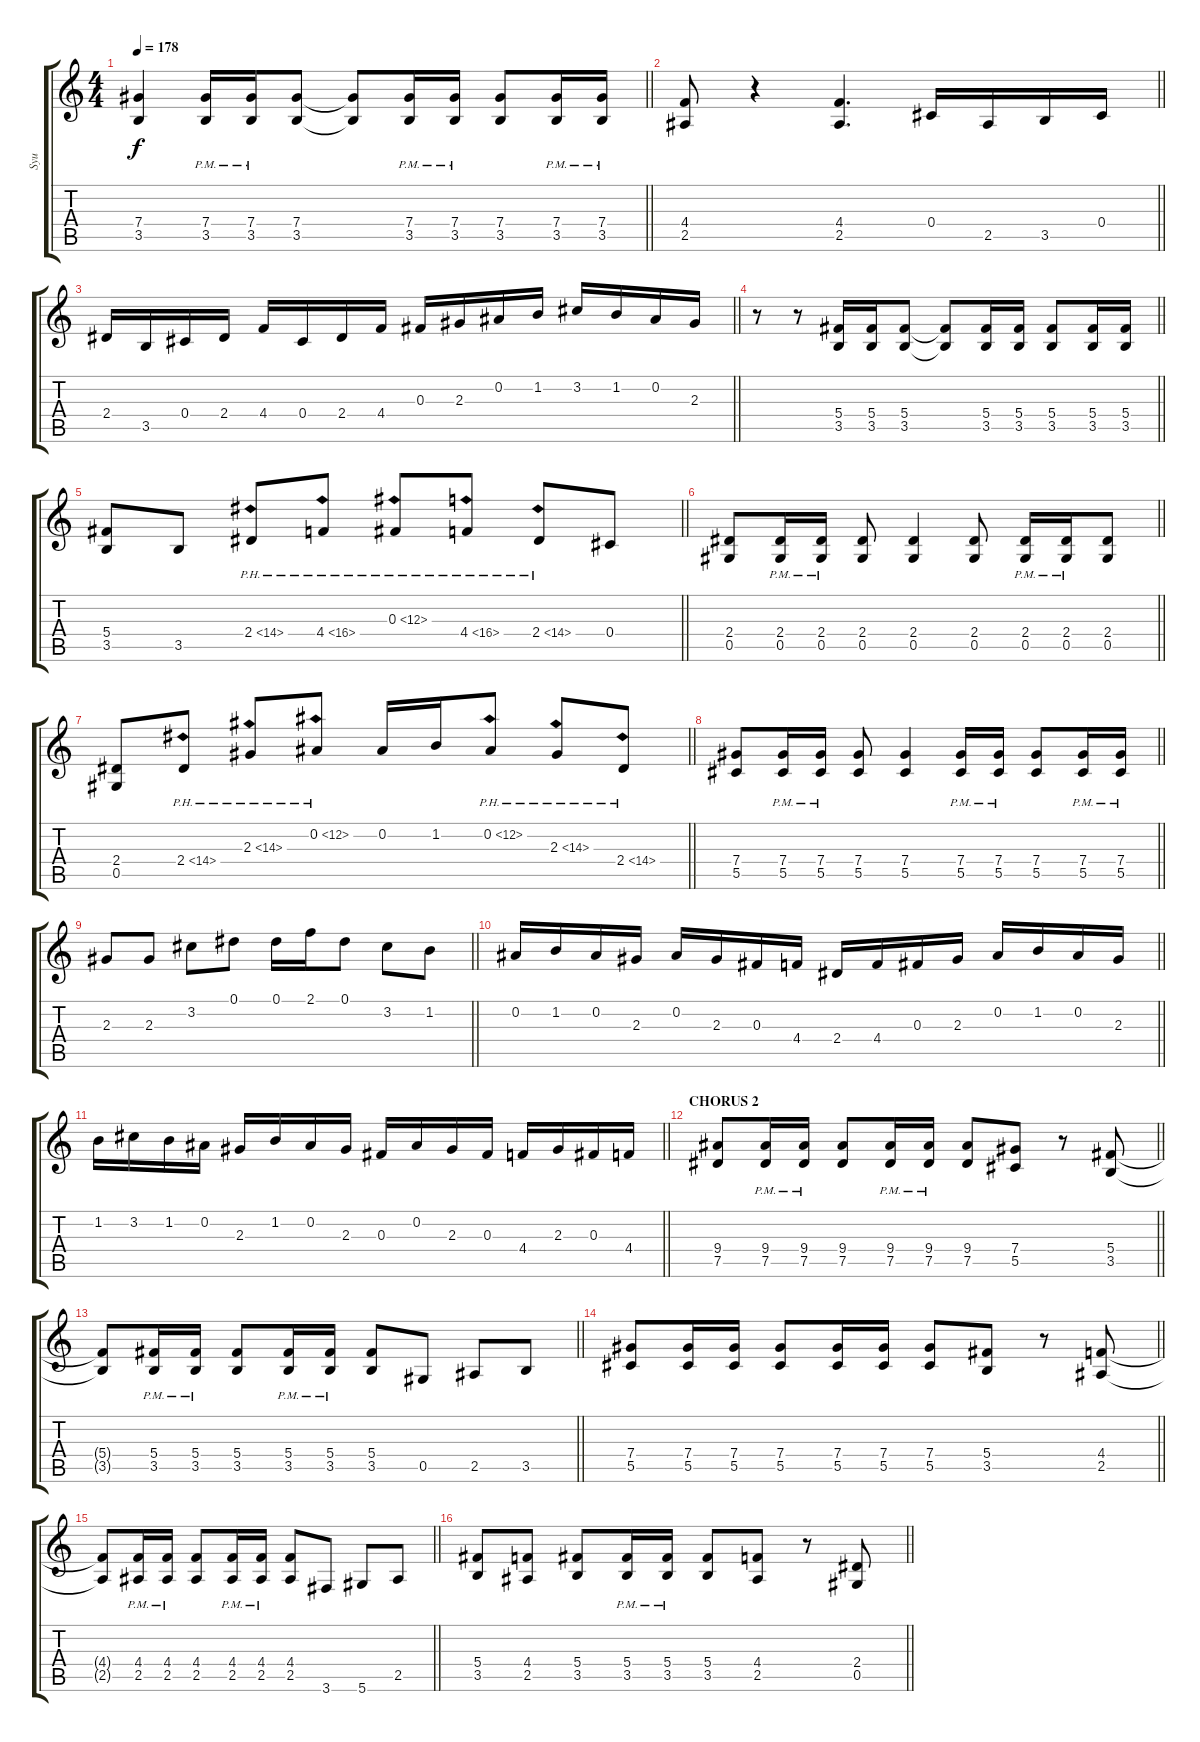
\track ("Syu" "Syu") {instrument overdrivenguitar}
\staff {score tabs}
\tuning (Eb4 Bb3 Gb3 Db3 Ab2 Eb2) {hide}
\ts (4 4)
\tempo 178
\clef g2
\barLineRight lightlight
\ks c
(7.4 3.5).4{dy f} (7.4{pm} 3.5{pm}).16 (7.4{pm} 3.5{pm}).16 (7.4 3.5).8 (7.4{t} 3.5{t}).8 (7.4{pm} 3.5{pm}).16 (7.4{pm} 3.5{pm}).16 (7.4 3.5).8 (7.4{pm} 3.5{pm}).16 (7.4{pm} 3.5{pm}).16 |
\barLineRight lightlight
(4.4 2.5).8 r.4 (4.4 2.5).4{d} 0.4.16 2.5.16 3.5.16 0.4.16 |
\barLineRight lightlight
2.4.16 3.5.16 0.4.16 2.4.16 4.4.16 0.4.16 2.4.16 4.4.16 0.3.16 2.3.16 0.2.16 1.2.16 3.2.16 1.2.16 0.2.16 2.3.16 |
\barLineRight lightlight
r.8 r.8 (5.4 3.5).16 (5.4 3.5).16 (5.4 3.5).8 (5.4{t} 3.5{t}).8 (5.4 3.5).16 (5.4 3.5).16 (5.4 3.5).8 (5.4 3.5).16 (5.4 3.5).16 |
\barLineRight lightlight
(5.4 3.5).8 3.5.8 2.4{ph 12}.8 4.4{ph 12}.8 0.3{ph 12}.8 4.4{ph 12}.8 2.4{ph 12}.8 0.4.8 |
\barLineRight lightlight
(2.4 0.5).8 (2.4{pm} 0.5{pm}).16 (2.4{pm} 0.5{pm}).16 (2.4 0.5).8 (2.4 0.5).4 (2.4 0.5).8 (2.4{pm} 0.5{pm}).16 (2.4{pm} 0.5{pm}).16 (2.4 0.5).8 |
\barLineRight lightlight
(2.4 0.5).8 2.4{ph 12}.8 2.3{ph 12}.8 0.2{ph 12}.8 0.2.16 1.2.16 0.2{ph 12}.8 2.3{ph 12}.8 2.4{ph 12}.8 |
\barLineRight lightlight
(7.4 5.5).8 (7.4{pm} 5.5{pm}).16 (7.4{pm} 5.5{pm}).16 (7.4 5.5).8 (7.4 5.5).4 (7.4{pm} 5.5{pm}).16 (7.4{pm} 5.5{pm}).16 (7.4 5.5).8 (7.4{pm} 5.5{pm}).16 (7.4{pm} 5.5{pm}).16 |
\barLineRight lightlight
2.3.8 2.3.8 3.2.8 0.1.8 0.1.16 2.1.16 0.1.8 3.2.8 1.2.8 |
\barLineRight lightlight
0.2.16 1.2.16 0.2.16 2.3.16 0.2.16 2.3.16 0.3.16 4.4.16 2.4.16 4.4.16 0.3.16 2.3.16 0.2.16 1.2.16 0.2.16 2.3.16 |
\barLineRight lightlight
1.2.16 3.2.16 1.2.16 0.2.16 2.3.16 1.2.16 0.2.16 2.3.16 0.3.16 0.2.16 2.3.16 0.3.16 4.4.16 2.3.16 0.3.16 4.4.16 |
\section ("" "CHORUS 2")
\barLineRight lightlight
(9.4 7.5).8 (9.4{pm} 7.5).16 (9.4{pm} 7.5).16 (9.4 7.5).8 (9.4{pm} 7.5).16 (9.4{pm} 7.5).16 (9.4 7.5).8 (7.4 5.5).8 r.8 (5.4 3.5).8 |
\barLineRight lightlight
(5.4{t} 3.5{t}).8 (5.4{pm} 3.5{pm}).16 (5.4{pm} 3.5{pm}).16 (5.4 3.5).8 (5.4{pm} 3.5{pm}).16 (5.4{pm} 3.5{pm}).16 (5.4 3.5).8 0.5.8 2.5.8 3.5.8 |
\barLineRight lightlight
(7.4 5.5).8 (7.4 5.5).16 (7.4 5.5).16 (7.4 5.5).8 (7.4 5.5).16 (7.4 5.5).16 (7.4 5.5).8 (5.4 3.5).8 r.8 (4.4 2.5).8 |
\barLineRight lightlight
(4.4{t} 2.5{t}).8 (4.4{pm} 2.5).16 (4.4{pm} 2.5).16 (4.4 2.5).8 (4.4{pm} 2.5{pm}).16 (4.4{pm} 2.5{pm}).16 (4.4 2.5).8 3.6.8 5.6.8 2.5.8 |
\barLineRight lightlight
(5.4 3.5).8 (4.4 2.5).8 (5.4 3.5).8 (5.4{pm} 3.5{pm}).16 (5.4{pm} 3.5{pm}).16 (5.4 3.5).8 (4.4 2.5).8 r.8 (2.4 0.5).8
